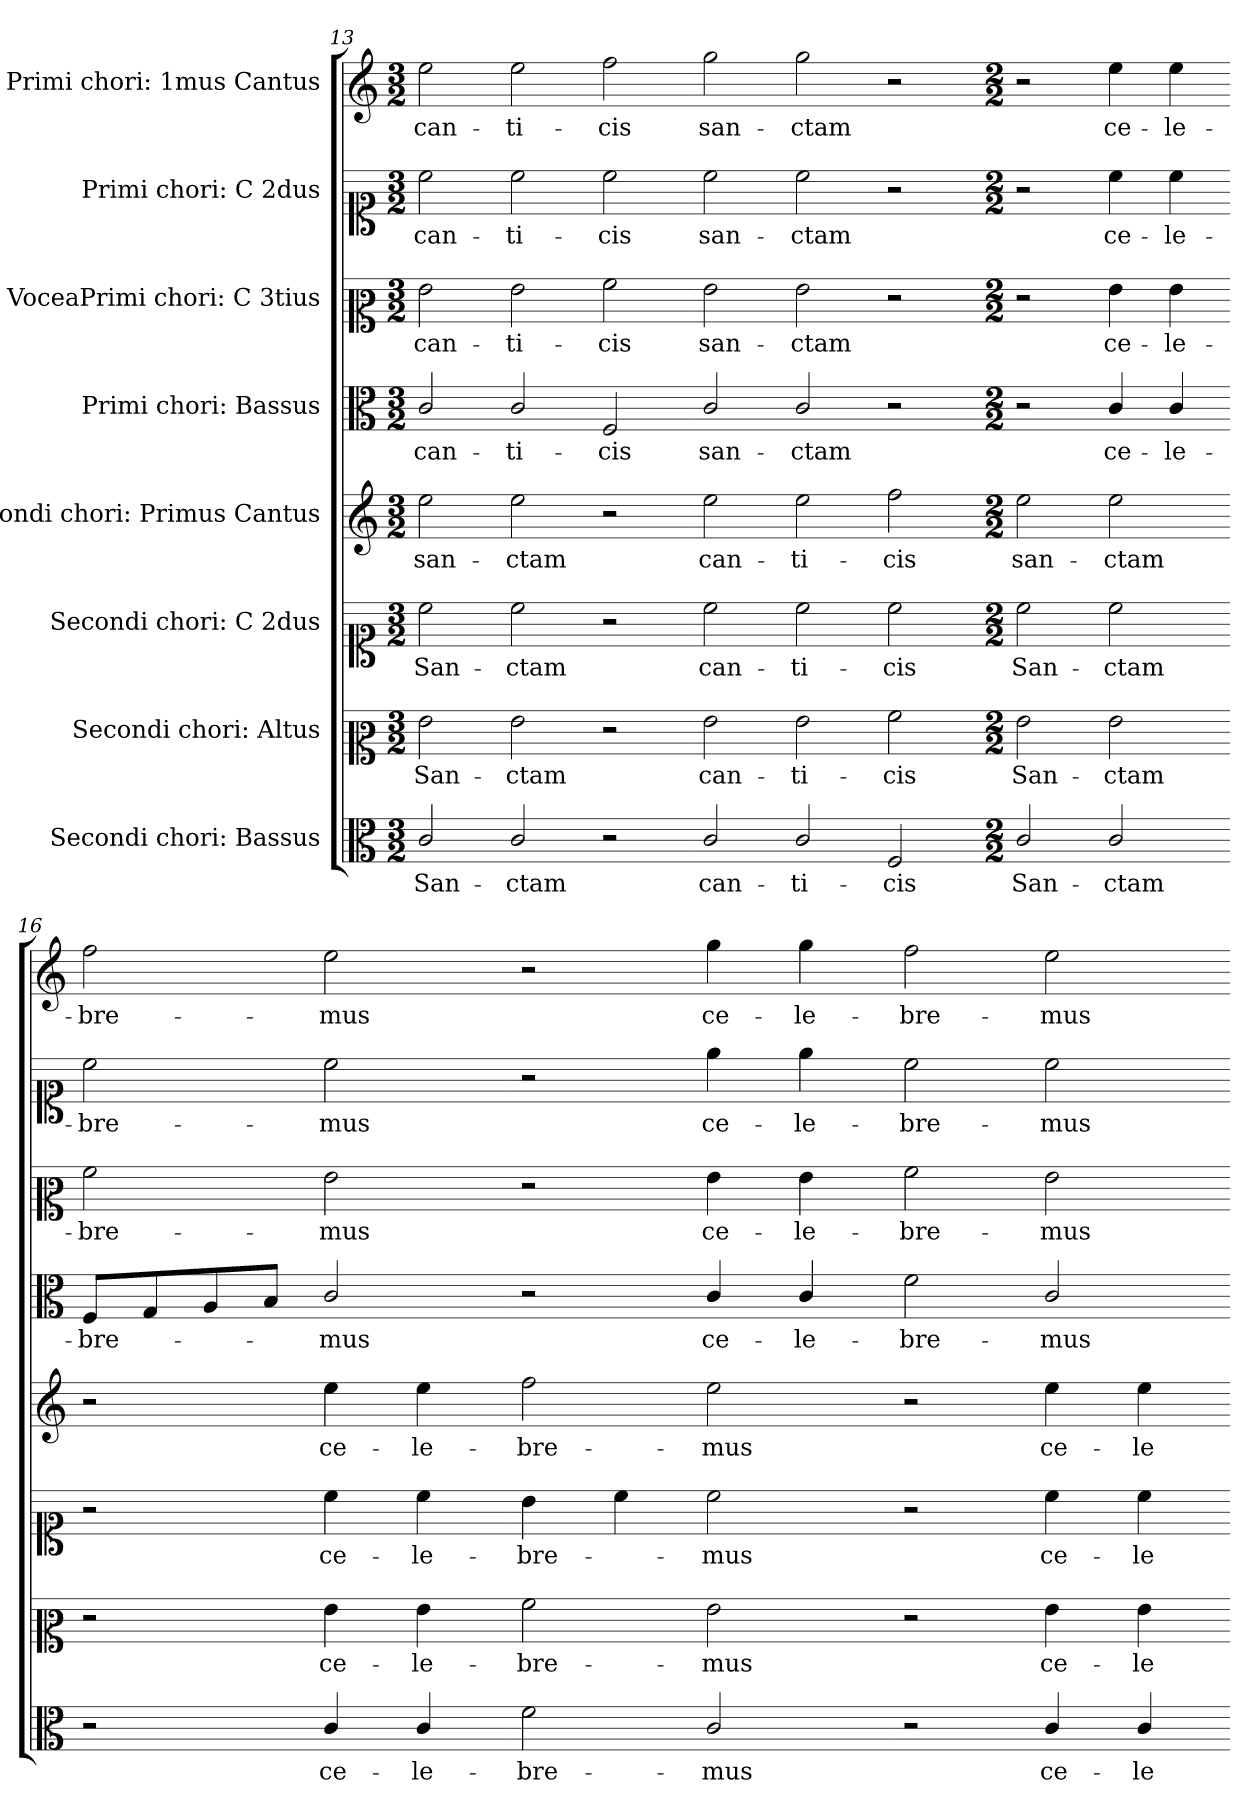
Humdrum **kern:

**kern	**text	**kern	**text	**kern	**text	**kern	**text	**kern	**text	**kern	**text	**kern	**text	**kern	**text
*part8	*part8	*part7	*part7	*part6	*part6	*part5	*part5	*part4	*part4	*part3	*part3	*part2	*part2	*part1	*part1
*staff8	*staff8	*staff7	*staff7	*staff6	*staff6	*staff5	*staff5	*staff4	*staff4	*staff3	*staff3	*staff2	*staff2	*staff1	*staff1
*I"Secondi chori: Bassus	*	*I"Secondi chori: Altus	*	*I"Secondi chori: C 2dus	*	*I"Secondi chori: Primus Cantus	*	*I"Primi chori: Bassus	*	*I"VoceaPrimi chori: C 3tius	*	*I"Primi chori: C 2dus	*	*I"Primi chori: 1mus Cantus	*
*clefC3	*	*clefC2	*	*clefC1	*	*clefG2	*	*clefC3	*	*clefC2	*	*clefC1	*	*clefG2	*
*k[]	*	*k[]	*	*k[]	*	*k[]	*	*k[]	*	*k[]	*	*k[]	*	*k[]	*
*C:	*	*C:	*	*C:	*	*C:	*	*C:	*	*C:	*	*C:	*	*C:	*
*M3/2	*	*M3/2	*	*M3/2	*	*M3/2	*	*M3/2	*	*M3/2	*	*M3/2	*	*M3/2	*
=13	=13	=13	=13	=13	=13	=13	=13	=13	=13	=13	=13	=13	=13	=13	=13
2c/	San-	2g\	San-	2cc\	San-	2ee\	san-	2c/	can-	2g\	can-	2cc\	can-	2ee\	can-
2c/	-ctam	2g\	-ctam	2cc\	-ctam	2ee\	-ctam	2c/	-ti-	2g\	-ti-	2cc\	-ti-	2ee\	-ti-
2r	.	2r	.	2r	.	2r	.	2F/	-cis	2a\	-cis	2cc\	-cis	2ff\	-cis
=14-	=14-	=14-	=14-	=14-	=14-	=14-	=14-	=14-	=14-	=14-	=14-	=14-	=14-	=14-	=14-
2c/	can-	2g\	can-	2cc\	can-	2ee\	can-	2c/	san-	2g\	san-	2cc\	san-	2gg\	san-
2c/	-ti-	2g\	-ti-	2cc\	-ti-	2ee\	-ti-	2c/	-ctam	2g\	-ctam	2cc\	-ctam	2gg\	-ctam
2F/	-cis	2a\	-cis	2cc\	-cis	2ff\	-cis	2r	.	2r	.	2r	.	2r	.
=15-	=15-	=15-	=15-	=15-	=15-	=15-	=15-	=15-	=15-	=15-	=15-	=15-	=15-	=15-	=15-
*M2/2	*	*M2/2	*	*M2/2	*	*M2/2	*	*M2/2	*	*M2/2	*	*M2/2	*	*M2/2	*
2c/	San-	2g\	San-	2cc\	San-	2ee\	san-	2r	.	2r	.	2r	.	2r	.
2c/	-ctam	2g\	-ctam	2cc\	-ctam	2ee\	-ctam	4c/	ce-	4g\	ce-	4cc\	ce-	4ee\	ce-
.	.	.	.	.	.	.	.	4c/	-le-	4g\	-le-	4cc\	-le-	4ee\	-le-
=16-	=16-	=16-	=16-	=16-	=16-	=16-	=16-	=16-	=16-	=16-	=16-	=16-	=16-	=16-	=16-
2r	.	2r	.	2r	.	2r	.	8F/L	-bre-	2a\	-bre-	2cc\	-bre-	2ff\	-bre-
.	.	.	.	.	.	.	.	8G/	.	.	.	.	.	.	.
.	.	.	.	.	.	.	.	8A/	.	.	.	.	.	.	.
.	.	.	.	.	.	.	.	8B/J	.	.	.	.	.	.	.
4c/	ce-	4g\	ce-	4cc\	ce-	4ee\	ce-	2c/	-mus	2g\	-mus	2cc\	-mus	2ee\	-mus
4c/	-le-	4g\	-le-	4cc\	-le-	4ee\	-le-	.	.	.	.	.	.	.	.
=17-	=17-	=17-	=17-	=17-	=17-	=17-	=17-	=17-	=17-	=17-	=17-	=17-	=17-	=17-	=17-
2f\	-bre-	2a\	-bre-	4b\	-bre-	2ff\	-bre-	2r	.	2r	.	2r	.	2r	.
.	.	.	.	4cc\	.	.	.	.	.	.	.	.	.	.	.
2c/	-mus	2g\	-mus	2cc\	-mus	2ee\	-mus	4c/	ce-	4g\	ce-	4ee\	ce-	4gg\	ce-
.	.	.	.	.	.	.	.	4c/	-le-	4g\	-le-	4ee\	-le-	4gg\	-le-
=18-	=18-	=18-	=18-	=18-	=18-	=18-	=18-	=18-	=18-	=18-	=18-	=18-	=18-	=18-	=18-
2r	.	2r	.	2r	.	2r	.	2f\	-bre-	2a\	-bre-	2cc\	-bre-	2ff\	-bre-
4c/	ce-	4g\	ce-	4cc\	ce-	4ee\	ce-	2c/	-mus	2g\	-mus	2cc\	-mus	2ee\	-mus
4c/	-le-	4g\	-le-	4cc\	-le-	4ee\	-le-	.	.	.	.	.	.	.	.
=-	=-	=-	=-	=-	=-	=-	=-	=-	=-	=-	=-	=-	=-	=-	=-
*-	*-	*-	*-	*-	*-	*-	*-	*-	*-	*-	*-	*-	*-	*-	*-
